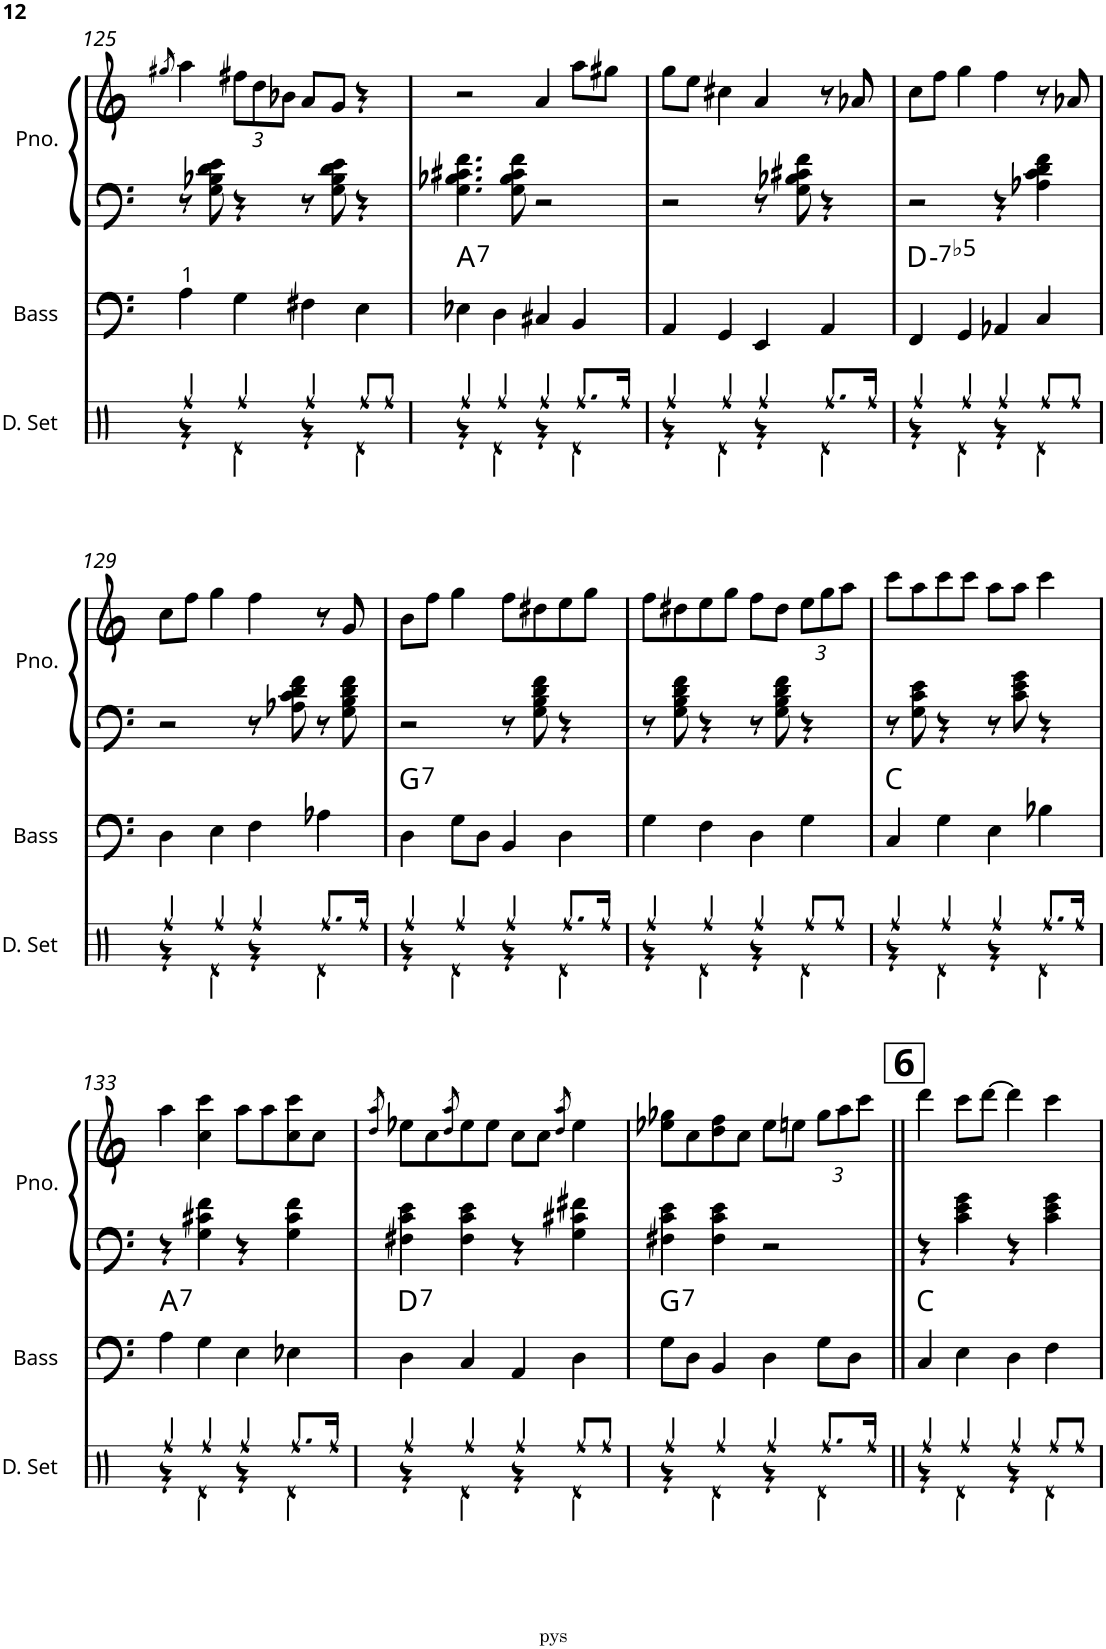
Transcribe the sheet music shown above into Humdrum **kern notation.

**kern	**kern	**harte	**kern	**kern
*part4	*part3	*part3	*part2	*part1
*staff4	*staff3	*	*staff2	*staff1
*I"Drumset	*I"Acoustic Bass	*	*I"Piano LH	*I"Piano
*I'D. Set	*I'Bass	*	*I'Pno	*I'Pno.
!!LO:PB:g=z
*clefX	*clefF4	*	*clefF4	*clefG2
*	*Trd7c12	*	*	*
*k[]	*k[]	*	*k[]	*k[]
*M4/4	*M4/4	*	*M4/4	*M4/4
=125	=125	=125	=125	=125
.	.	.	.	8qgg#X/
*^	*	*	*	*
4Rff/	4r	4A\	.	8r	4aa\
.	.	.	.	8G\ 8B-X\ 8d\ 8e\	.
*	*	*	*	*	*Xbrackettup
4Rff/	4Rd\	4G\	.	4r	12ff#X\L
.	.	.	.	.	12dd\
.	.	.	.	.	12b-X\J
4Rff/	4r	4F#X\	.	8r	8a/L
.	.	.	.	8G\ 8B-\ 8d\ 8e\	8g/J
8Rff/L	4Rd\	4E\	.	4r	4r
8Rff/J	.	.	.	.	.
=126	=126	=126	=126	=126	=126
!	!	!	!LO:H:kt=7	!	!
4Rff/	4r	4E-X\	A:7	4.G\ 4.B-X\ 4.c#X\ 4.f\	2r
4Rff/	4Rd\	4D\	.	.	.
.	.	.	.	8G\ 8B-\ 8c#\ 8f\	.
4Rff/	4r	4C#X/	.	2r	4a/
8.Rff/L	4Rd\	4BB/	.	.	8aa\L
.	.	.	.	.	8gg#X\J
16Rff/Jk	.	.	.	.	.
=127	=127	=127	=127	=127	=127
4Rff/	4r	4AA/	.	2r	8gg\L
.	.	.	.	.	8ee\J
4Rff/	4Rd\	4GG/	.	.	4cc#X\
4Rff/	4r	4EE/	.	8r	4a/
.	.	.	.	8G\ 8B-X\ 8c#X\ 8f\	.
8.Rff/L	4Rd\	4AA/	.	4r	8r
.	.	.	.	.	8a-X/
16Rff/Jk	.	.	.	.	.
=128	=128	=128	=128	=128	=128
!	!	!	!LO:H:kt=-7b5	!	!
4Rff/	4r	4FF/	D:hdim7	2r	8cc\L
.	.	.	.	.	8ff\J
4Rff/	4Rd\	4GG/	.	.	4gg\
4Rff/	4r	4AA-X/	.	4r	4ff\
8Rff/L	4Rd\	4C/	.	4A-X\ 4c\ 4d\ 4f\	8r
8Rff/J	.	.	.	.	8a-X/
!!LO:LB:g=z
=129	=129	=129	=129	=129	=129
4Rff/	4r	4D\	.	2r	8cc\L
.	.	.	.	.	8ff\J
4Rff/	4Rd\	4E\	.	.	4gg\
4Rff/	4r	4F\	.	8r	4ff\
.	.	.	.	8A-X\ 8c\ 8d\ 8f\	.
8.Rff/L	4Rd\	4A-X\	.	8r	8r
.	.	.	.	8G\ 8B\ 8d\ 8f\	8g/
16Rff/Jk	.	.	.	.	.
=130	=130	=130	=130	=130	=130
!	!	!	!LO:H:kt=7	!	!
4Rff/	4r	4D\	G:7	2r	8b\L
.	.	.	.	.	8ff\J
4Rff/	4Rd\	8G\L	.	.	4gg\
.	.	8D\J	.	.	.
4Rff/	4r	4BB/	.	8r	8ff\L
.	.	.	.	8G\ 8B\ 8d\ 8f\	8dd#X\
8.Rff/L	4Rd\	4D\	.	4r	8ee\
.	.	.	.	.	8gg\J
16Rff/Jk	.	.	.	.	.
=131	=131	=131	=131	=131	=131
4Rff/	4r	4G\	.	8r	8ff\L
.	.	.	.	8G\ 8B\ 8d\ 8f\	8dd#X\
4Rff/	4Rd\	4F\	.	4r	8ee\
.	.	.	.	.	8gg\J
4Rff/	4r	4D\	.	8r	8ff\L
.	.	.	.	8G\ 8B\ 8d\ 8f\	8dd#\J
8Rff/L	4Rd\	4G\	.	4r	12ee\L
.	.	.	.	.	12gg\
8Rff/J	.	.	.	.	.
.	.	.	.	.	12aa\J
=132	=132	=132	=132	=132	=132
4Rff/	4r	4C/	C:maj	8r	8ccc\L
.	.	.	.	8G\ 8c\ 8e\	8aa\
4Rff/	4Rd\	4G\	.	4r	8ccc\
.	.	.	.	.	8ccc\J
4Rff/	4r	4E\	.	8r	8aa\L
.	.	.	.	8c\ 8e\ 8g\	8aa\J
8.Rff/L	4Rd\	4B-X\	.	4r	4ccc\
16Rff/Jk	.	.	.	.	.
!!LO:LB:g=z
=133	=133	=133	=133	=133	=133
!	!	!	!LO:H:kt=7	!	!
4Rff/	4r	4A\	A:7	4r	4aa\
4Rff/	4Rd\	4G\	.	4G\ 4c#X\ 4f\	4cc\ 4ccc\
4Rff/	4r	4E\	.	4r	8aa\L
.	.	.	.	.	8aa\
8.Rff/L	4Rd\	4E-X\	.	4G\ 4c#\ 4f\	8cc\ 8ccc\
.	.	.	.	.	8cc\J
16Rff/Jk	.	.	.	.	.
=134	=134	=134	=134	=134	=134
.	.	.	.	.	8qdd/ 8qaa/
!	!	!	!LO:H:kt=7	!	!
4Rff/	4r	4D\	D:7	4F#X\ 4c\ 4e\	8ee-X\L
.	.	.	.	.	8cc\
.	.	.	.	.	8qdd/ 8qaa/
4Rff/	4Rd\	4C/	.	4F#\ 4c\ 4e\	8ee-\
.	.	.	.	.	8ee-\J
4Rff/	4r	4AA/	.	4r	8cc\L
.	.	.	.	.	8cc\J
.	.	.	.	.	8qdd/ 8qaa/
8Rff/L	4Rd\	4D\	.	4G\ 4c#X\ 4f#X\	4ee-\
8Rff/J	.	.	.	.	.
=135	=135	=135	=135	=135	=135
!	!	!	!LO:H:kt=7	!	!
4Rff/	4r	8G\L	G:7	4F#X\ 4c\ 4e\	8ee-X\ 8gg-X\L
.	.	8D\J	.	.	8cc\
4Rff/	4Rd\	4BB/	.	4F#\ 4c\ 4e\	8dd\ 8ff\
.	.	.	.	.	8cc\J
4Rff/	4r	4D\	.	2r	8ee-\L
.	.	.	.	.	8een\J
8.Rff/L	4Rd\	8G\L	.	.	12gg-\L
.	.	.	.	.	12aa\
.	.	8D\J	.	.	.
.	.	.	.	.	12ccc\J
16Rff/Jk	.	.	.	.	.
!!LO:REH:place=s1:a:B:cj:fs=18:t=6
=136||	=136||	=136||	=136||	=136||	=136||
4Rff/	4r	4C/	C:maj	4r	4ddd\
4Rff/	4Rd\	4E\	.	4c\ 4e\ 4g\	8ccc\L
.	.	.	.	.	[8ddd\J
4Rff/	4r	4D\	.	4r	4ddd\]
8Rff/L	4Rd\	4F\	.	4c\ 4e\ 4g\	4ccc\
8Rff/J	.	.	.	.	.
*v	*v	*	*	*	*
=	=	=	=	=
*-	*-	*-	*-	*-
